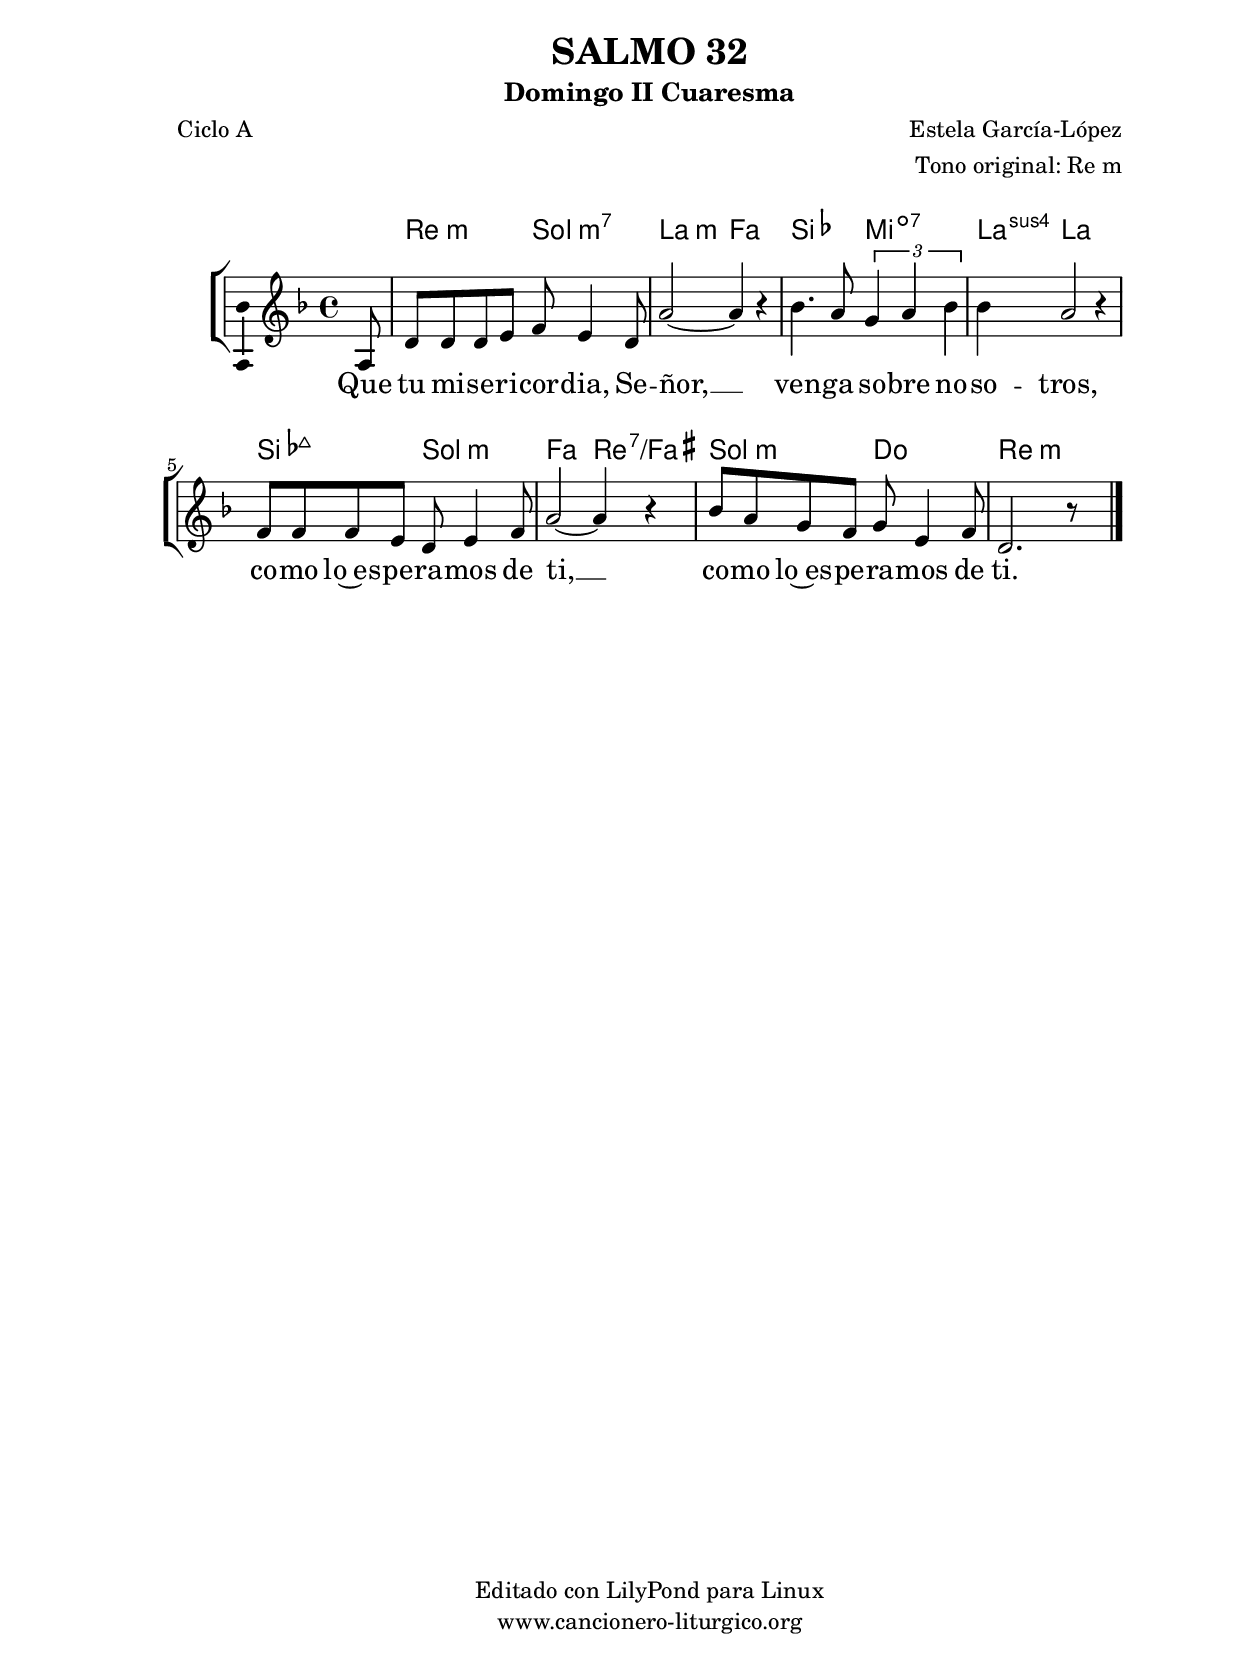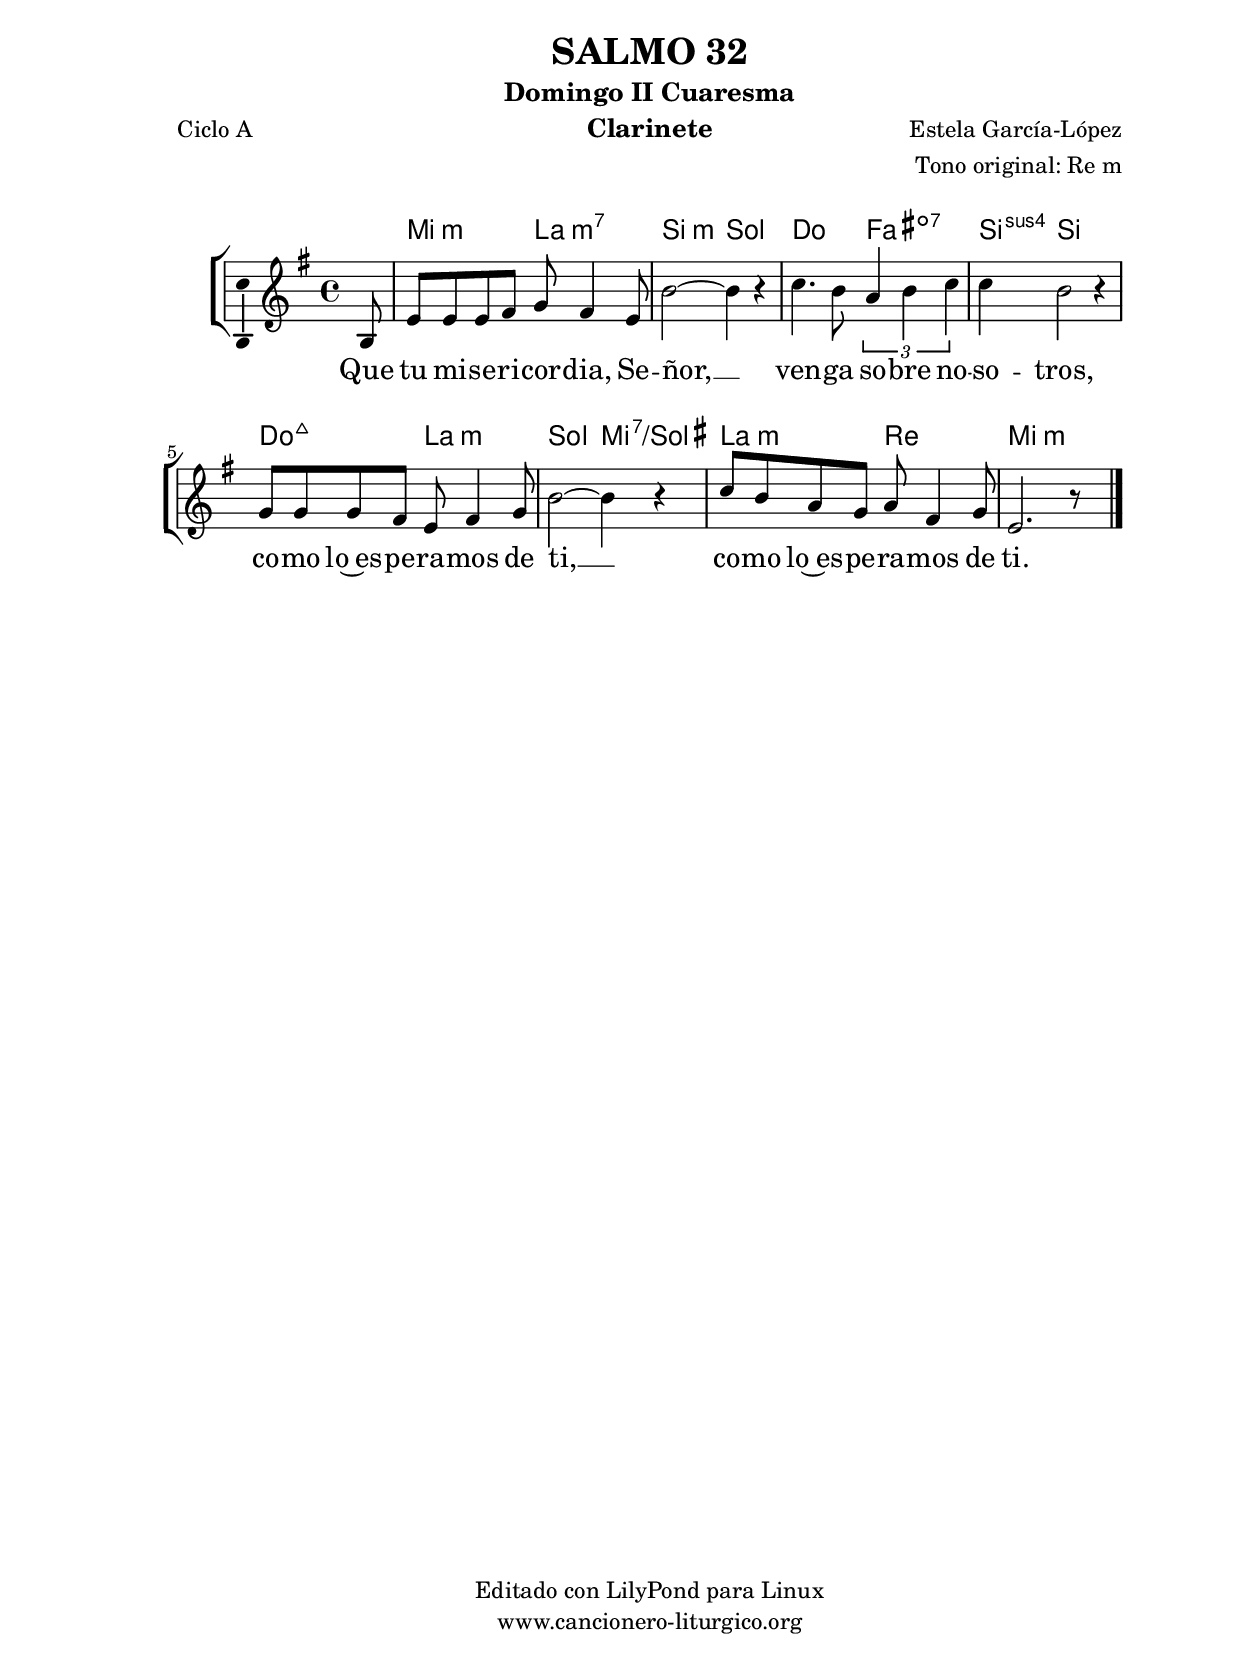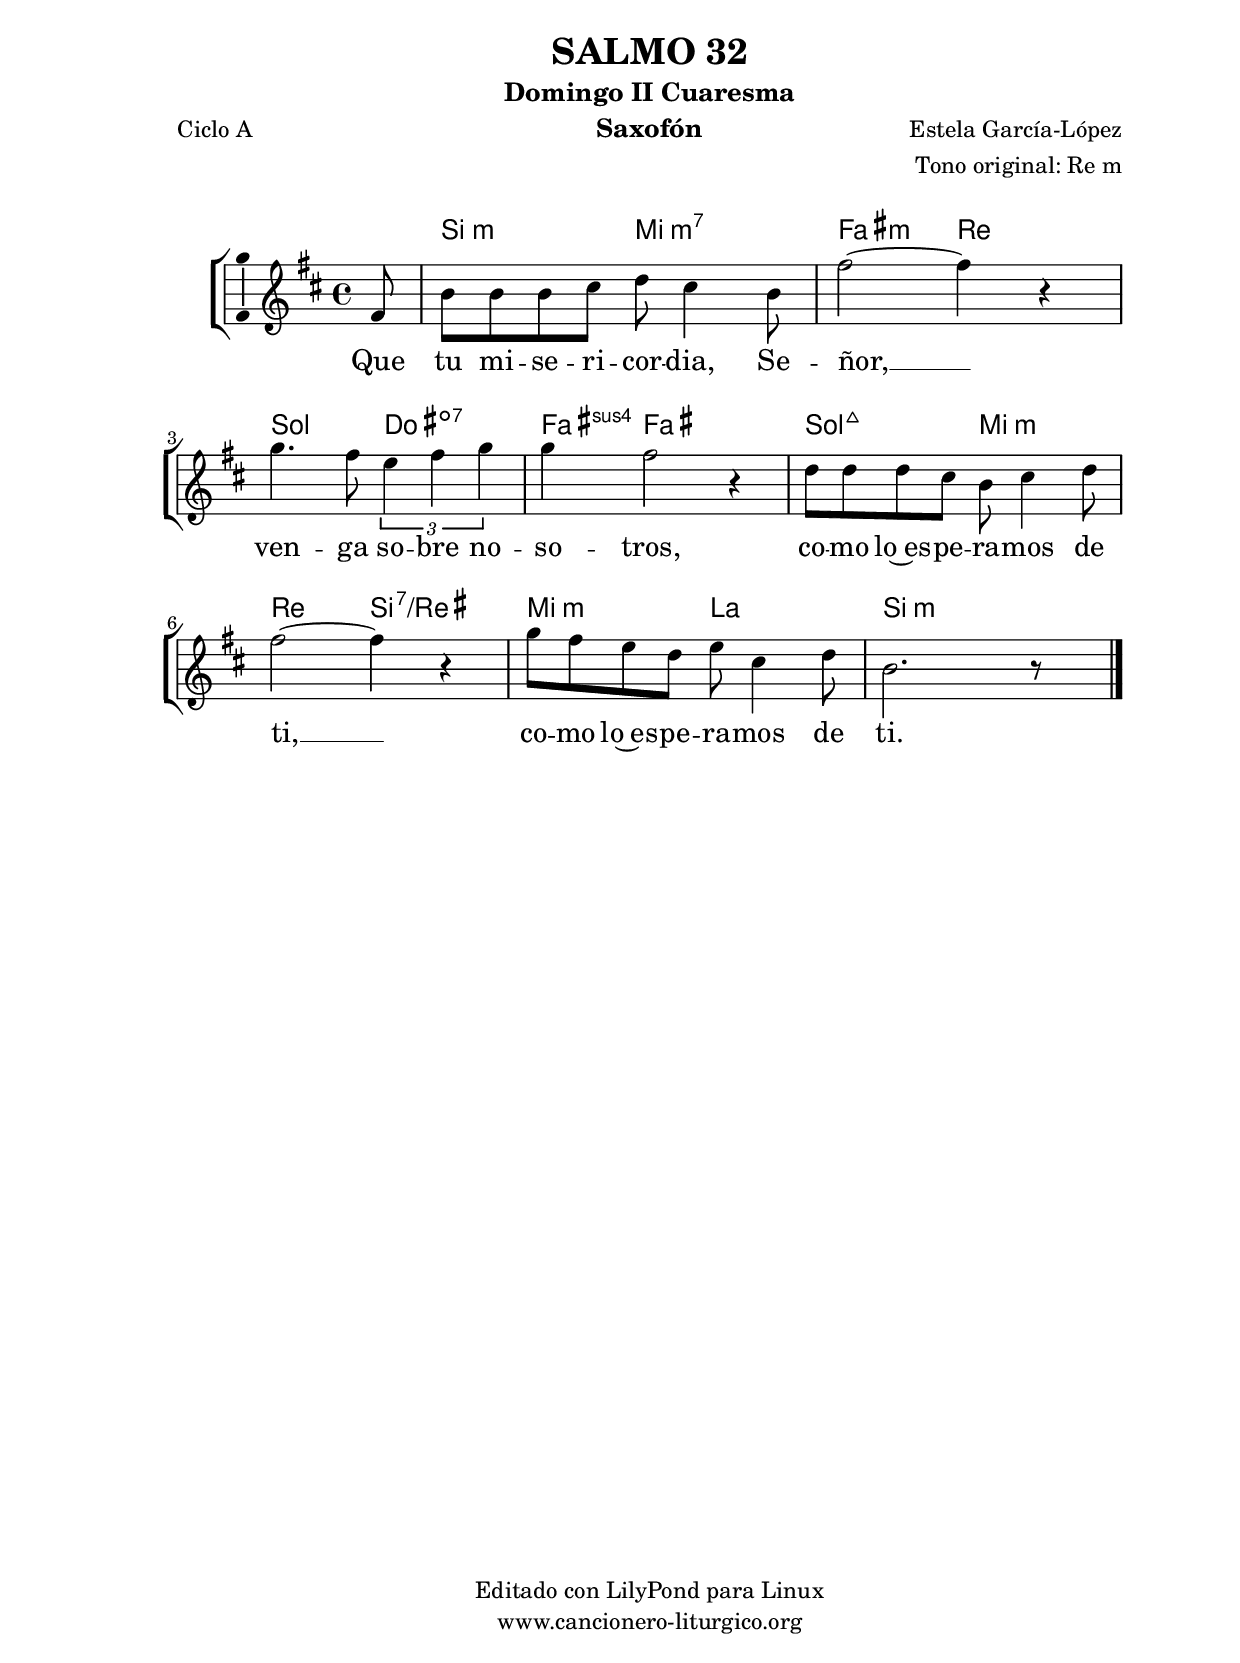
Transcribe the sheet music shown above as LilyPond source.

%
%para convertir .midi en .wav:
%timidity filename.midi -Ow -o finename.wav
%
%
%Para convertir de .wav a .mp3:
%lame -h -m j filename.wav
%
%
%para escuchar el midi:
%timidity nombrefichero.midi
%


%versión de lilypond para la que se ha escrito esta partitura:
\version "2.16.0"

	%Tamaño papel
	#(set-default-paper-size "a4")
	%Tamaño partitura
	#(set-global-staff-size 20)
	%No responde al pulsar sobre una nota
	#(ly:set-option 'point-and-click #f)

%parámetros del encabezamiento:
\header {
	title = "SALMO 32"
	subtitle = "Domingo II Cuaresma"
	composer = "Estela García-López"
	poet = "Ciclo A"
	meter = ""
	arranger = "Tono original: Re m"
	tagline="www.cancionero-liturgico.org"
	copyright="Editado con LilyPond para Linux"
	}

%parámetros asociados al papel:
\paper  {
	oddHeaderMarkup = \markup {\fill-line { \on-the-fly #not-first-page \fromproperty #'header:title \on-the-fly #not-first-page \fromproperty #'header:composer }}
	evenHeaderMarkup = \markup {\fill-line { \fromproperty #'header:composer \fromproperty #'header:title }}
	#(set-paper-size "a4")
	print-page-number = ##f
	first-page-number = 1
	print-first-page-number = ##f
%	head-separation = 3.0 \cm
	top-margin = 2.0 \cm
	bottom-margin = 0.5\cm
%%%	bottom-margin = -1.0\cm
	left-margin = 3.0 \cm
	line-width = 16.0 \cm 
	indent = 8\mm
	interscoreline = 2.\mm
	between-system-space = 15\mm
%	para que las partituras no llenen la hoja:
	ragged-bottom = ##t
%	idem para la última hoja:
	ragged-last-bottom = ##f
%	para que las partituras llenen el ancho del papel:
	ragged-last = ##f
	after-title-space = 2.5 \cm
%page-count=1
%system-count=8

	%Flexible Vertical Spacing
%	markup-markup-spacing =
%	#'((basic-distance . 15) (minimum-distance . 15) (padding . 3))
	markup-system-spacing =
	#'((basic-distance . 15) (minimum-distance . 15) (padding . 3))
	system-system-spacing =
	#'((basic-distance . 15) (minimum-distance . 15) (padding . 3))
	score-system-spacing =
	#'((basic-distance . 15) (minimum-distance . 15) (padding . 5))
%	top-system-spacing = % header
%	#'((basic-distance . 8) (minimum-distance . 0) (padding . 3))
%	top-markup-spacing =
%	#'((basic-distance . 20) (minimum-distance . 20) (padding . 3))
	last-bottom-spacing = % footer
	#'((basic-distance . 5) (minimum-distance . 5) (padding . 3))
%	score-markup-spacing =
%	#'((basic-distance . 16) (minimum-distance . 13) (padding . 3))

	}


%parámetros que afectan a toda la partitura:
global =  {
	%clave de sol (G):
	\clef G
	%armadura:
%	\transpose a c'
	\key d \minor
	\tempo 4=88
	\set Score.tempoHideNote = ##t
	}


acordes = {
	\italianChords
	\chordmode {
%	\transpose a c'
{
s8
d2:m g:m7 a:m f bes e:dim7 a4:sus4 a2. bes2:maj7 g:m f d:7/fis g:m c d:m s2
	}
	}
}


melodia = 
%	\transpose a c'
{
	\relative c'{
	\time 4/4

\partial8 a8
d8 d d e f e4 d8
a'2~a4 r4
bes4. a8 \times2/3{g4 a bes}
bes4 a2 r4
f8 f f e d e4 f8
a2~a4 r4
bes8 a g f g e4 f8
d2. r8 s8

	\bar "|."
	}
	}


texto = \lyricmode {
Que tu mi -- se -- ri -- cor -- dia, Se -- ñor, __ ven -- ga so -- bre no -- so -- tros,
co -- mo lo~es -- pe -- ra -- mos de ti, __ co -- mo lo~es -- pe -- ra -- mos de ti.
	}


acordesStaff = \context ChordNames = acordesStaff <<
	\set chordChanges = ##t
	\acordes
	>>


vozStaff = \context Voice = vozStaff
\with {\consists "Ambitus_engraver"}
<<
%	\set Staff.instrumentName = ""
%	\set Staff.shortInstrumentName = ""
%	\set Staff.midiInstrument = #"clarinet"
%	\set Staff.midiInstrument = #"cello"
%	\set Staff.midiInstrument = #"flute"
	\set Staff.midiInstrument = #"electric guitar (jazz)"
%	\set Staff.midiInstrument = #"english horn"
%	\set Staff.midiInstrument = #"violin"
%	\set Staff.midiInstrument = #"glockenspiel"
	\set Staff.midiMinimumVolume = #0.7
	\set Staff.midiMaximumVolume = #0.9
	\global
	\melodia
	>>

textoStaff = \context Lyrics = textoStaff <<
	\lyricsto vozStaff \texto
	>>

\book {
	\score {
		\context ChoirStaff {
			\override StaffGroup.SystemStartBracket #'collapse-height = #1
			\override Score.SystemStartBar #'collapse-height = #1
			<<
			\acordesStaff
			\vozStaff
			\textoStaff
			>>
			}
		\layout {
	    		\context {
				\Lyrics
				\override LyricText #'font-size = #2
				}
	   		 \context {
				\Score
				%fontSize = #3
				\override StaffSymbol #'staff-space = #(magstep +3)
				%\override Beam #'thickness = #0.55
				%\override SpacingSpanner #'spacing-increment = #1.0
				%\override Slur #'height-limit = #1.5
				}
			}
		}
	\score {
		\unfoldRepeats
		\context ChoirStaff {
			<<
			\acordesStaff
			\vozStaff
			>>
			}
		\midi {
	  		\context {
	  			\Score
				tempoWholesPerMinute = #(ly:make-moment 70 4)
				}
			}
		}
	}

%Partitura para clarinete
#(define output-suffix "C")
\book {
	\header{
		instrument = "Clarinete"
		}
	\score {
		\context ChoirStaff {
			\override StaffGroup.SystemStartBracket #'collapse-height = #1
			\override Score.SystemStartBar #'collapse-height = #1
\transpose c d
			<<
			\acordesStaff
			\vozStaff
			\textoStaff
			>>
			}
		\layout {
	    		\context {
				\Lyrics
				\override LyricText #'font-size = #2
				}
	   		 \context {
				\Score
				%fontSize = #3
				\override StaffSymbol #'staff-space = #(magstep +3)
				%\override Beam #'thickness = #0.55
				%\override SpacingSpanner #'spacing-increment = #1.0
				%\override Slur #'height-limit = #1.5
				}
			}
		}
	}

%Partitura para saxofón
#(define output-suffix "S")
\book {
	\header{
		instrument = "Saxofón"
		}
	\score {
		\context ChoirStaff {
			\override StaffGroup.SystemStartBracket #'collapse-height = #1
			\override Score.SystemStartBar #'collapse-height = #1
\transpose c a
			<<
			\acordesStaff
			\vozStaff
			\textoStaff
			>>
			}
		\layout {
	    		\context {
				\Lyrics
				\override LyricText #'font-size = #2
				}
	   		 \context {
				\Score
				%fontSize = #3
				\override StaffSymbol #'staff-space = #(magstep +3)
				%\override Beam #'thickness = #0.55
				%\override SpacingSpanner #'spacing-increment = #1.0
				%\override Slur #'height-limit = #1.5
				}
			}
		}
	}

